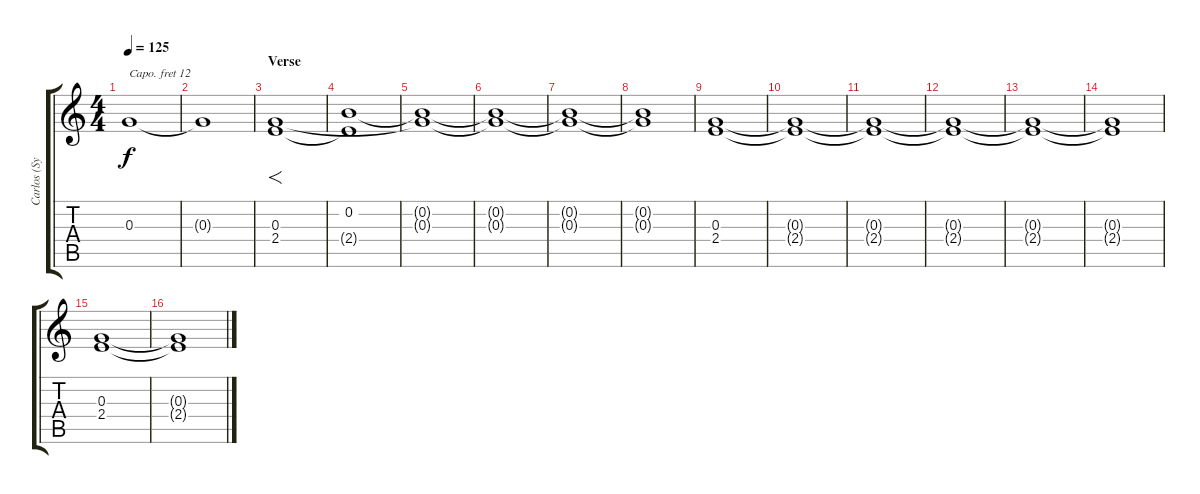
\track ("Carlos (Synth Left)" "Carlos (Sy") {instrument stringensemble1}
\staff {score tabs}
\capo 12
\tuning (E4 B3 G3 D3 A2 E2) {hide}
\ts (4 4)
\tempo 125
\clef g2
\ks c
0.3{t}.1{dy f} |
0.3{t}.1 |
\section ("" "Verse")
(0.3 2.4).1{f} |
(0.2 2.4{t}).1 |
(0.2{t} 0.3{t}).1 |
(0.2{t} 0.3{t}).1 |
(0.2{t} 0.3{t}).1 |
(0.2{t} 0.3{t}).1 |
(0.3 2.4).1 |
(0.3{t} 2.4{t}).1 |
(0.3{t} 2.4{t}).1 |
(0.3{t} 2.4{t}).1 |
(0.3{t} 2.4{t}).1 |
(0.3{t} 2.4{t}).1 |
(0.3 2.4).1 |
(0.3{t} 2.4{t}).1
